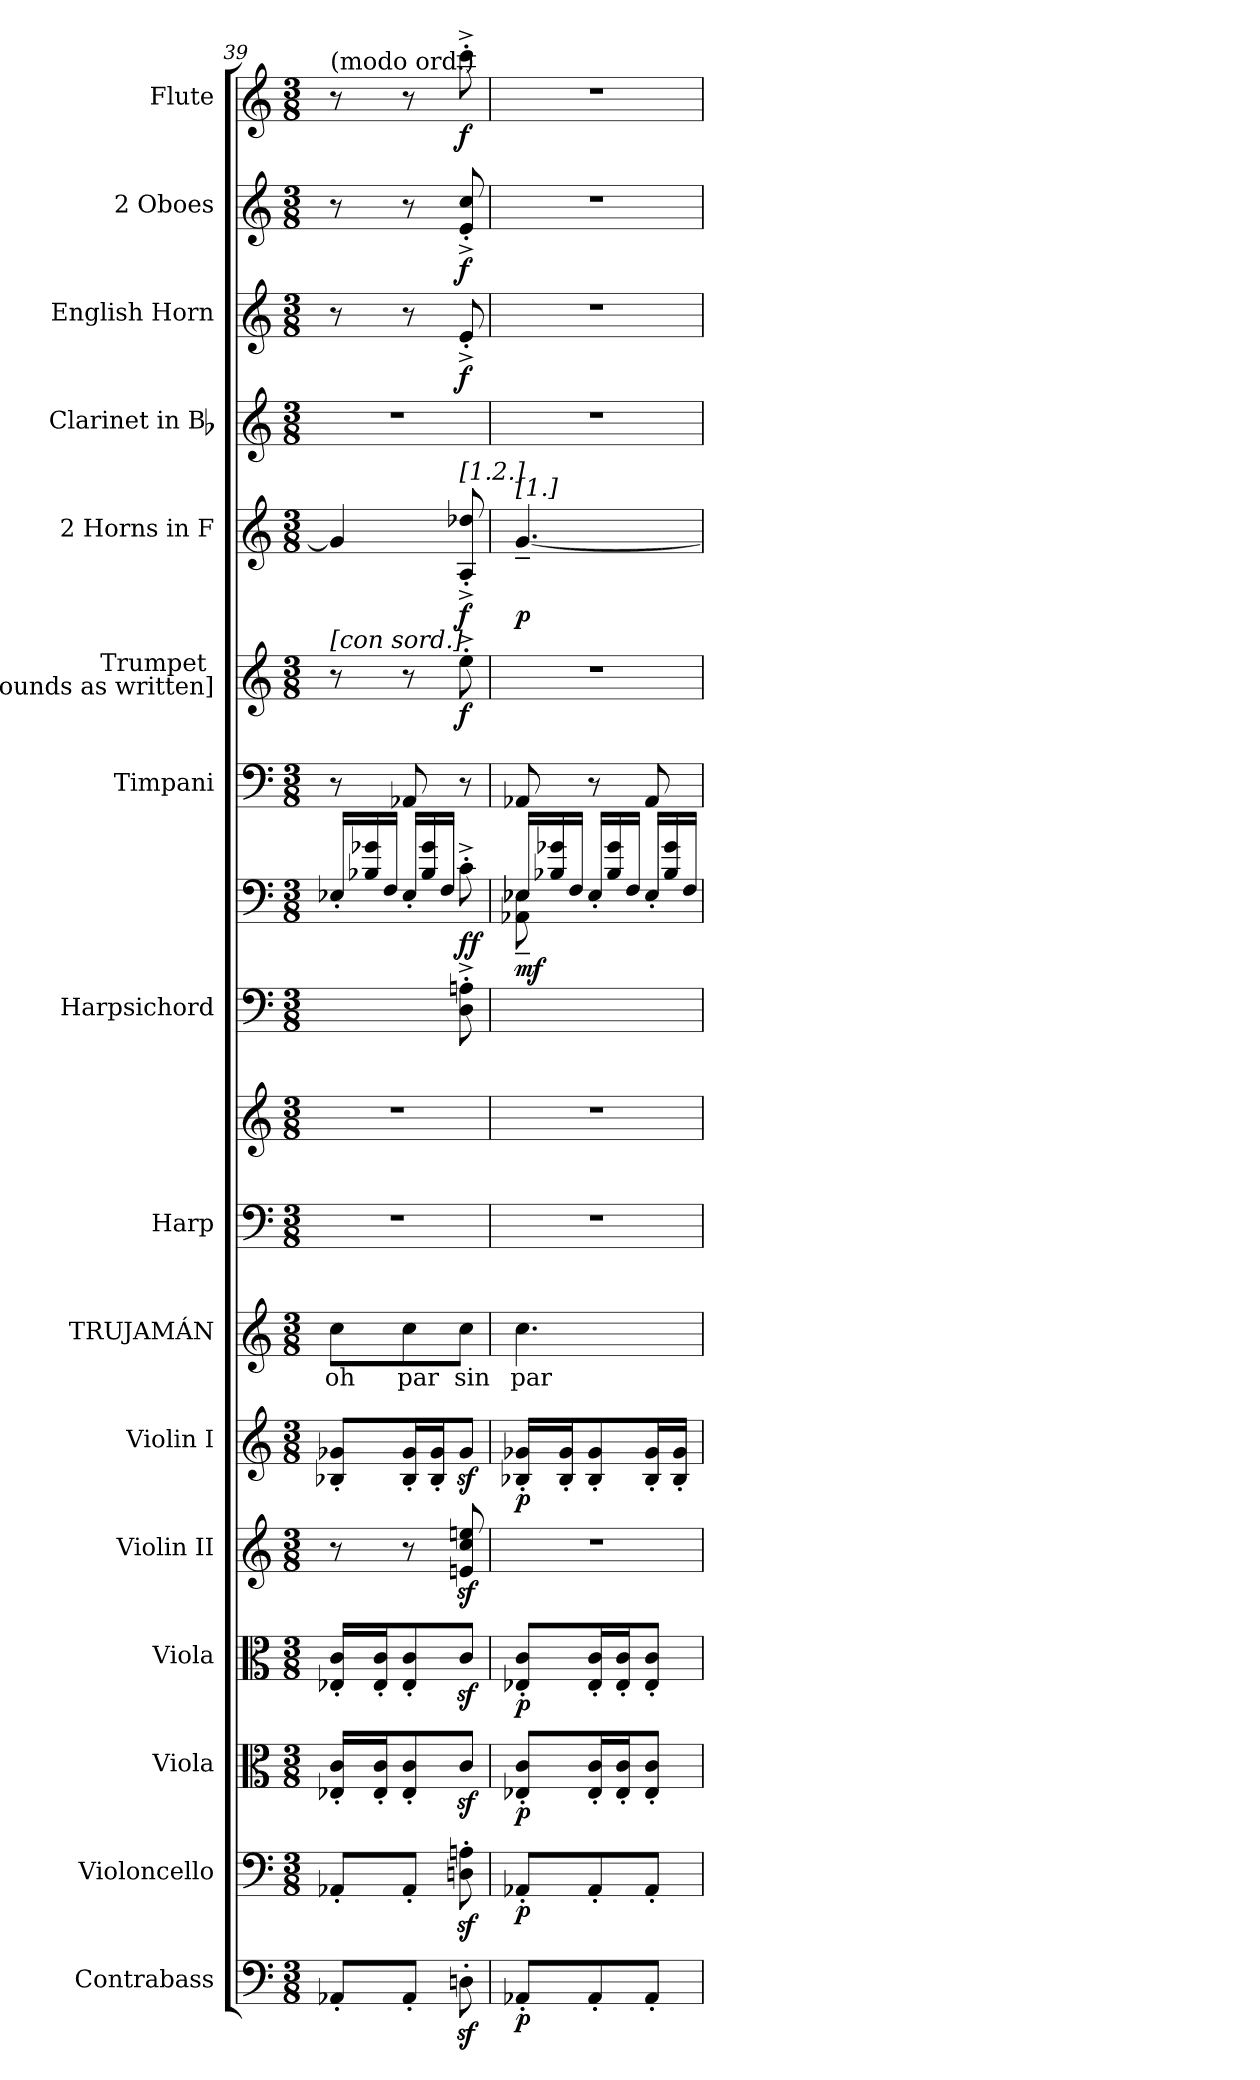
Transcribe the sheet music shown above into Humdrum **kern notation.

**kern	**dynam	**kern	**dynam	**kern	**dynam	**kern	**dynam	**kern	**kern	**dynam	**kern	**text	**kern	**kern	**kern	**kern	**dynam	**kern	**kern	**dynam	**kern	**dynam	**kern	**kern	**dynam	**kern	**dynam	**kern	**dynam
*part16	*part16	*part15	*part15	*part14	*part14	*part13	*part13	*part12	*part11	*part11	*part10	*part10	*part9	*part9	*part8	*part8	*part8	*part7	*part6	*part6	*part5	*part5	*part4	*part3	*part3	*part2	*part2	*part1	*part1
*staff18	*staff18	*staff17	*staff17	*staff16	*staff16	*staff15	*staff15	*staff14	*staff13	*staff13	*staff12	*staff12	*staff11	*staff10	*staff9	*staff8	*staff8/9	*staff7	*staff6	*staff6	*staff5	*staff5	*staff4	*staff3	*staff3	*staff2	*staff2	*staff1	*staff1
*I"Contrabass	*	*I"Violoncello	*	*I"Viola	*	*I"Viola	*	*I"Violin II	*I"Violin I	*	*I"TRUJAMÁN	*	*I"Harp	*	*I"Harpsichord	*	*	*I"Timpani	*I"Trumpet \n[sounds as written]	*	*I"2 Horns in F	*	*I"Clarinet in Bb	*I"English Horn	*	*I"2 Oboes	*	*I"Flute	*
*I'cb	*	*I'vc	*	*I'vla	*	*I'vla	*	*I'vn	*I'vn	*	*I'TRU.	*	*I'arp	*	*I'hpcd	*	*	*I'timp	*I'tp	*	*	*	*I'cl	*	*	*I'ob	*	*I'fl	*
*clefF4	*	*clefF4	*	*clefC3	*	*clefC3	*	*clefG2	*clefG2	*	*clefG2	*	*clefF4	*clefG2	*clefF4	*clefF4	*	*clefF4	*clefG2	*	*clefG2	*	*clefG2	*clefG2	*	*clefG2	*	*clefG2	*
*ITrd7c12	*	*	*	*	*	*	*	*	*	*	*	*	*	*	*	*	*	*	*	*	*ITrd4c7	*	*ITrd1c2	*ITrd4c7	*	*	*	*	*
*M3/8	*	*M3/8	*	*M3/8	*	*M3/8	*	*M3/8	*M3/8	*	*M3/8	*	*M3/8	*M3/8	*M3/8	*M3/8	*	*M3/8	*M3/8	*	*M3/8	*	*M3/8	*M3/8	*	*M3/8	*	*M3/8	*
*	*	*	*	*	*	*	*	*	*	*	*	*	*	*	*	*Xtuplet	*	*	*	*	*	*	*	*	*	*	*	*	*
=39	=39	=39	=39	=39	=39	=39	=39	=39	=39	=39	=39	=39	=39	=39	=39	=39	=39	=39	=39	=39	=39	=39	=39	=39	=39	=39	=39	=39	=39
!	!	!	!	!	!	!	!	!	!	!	!	!	!	!	!	!	!	!	!	!	!	!	!	!	!	!	!	!LO:TX:a:t=(modo ord.)	!
!	!	!	!	!	!	!	!	!	!	!	!	!	!	!	!	!	!	!	!LO:TX:a:t=[con sord.]	!	!	!	!	!	!	!	!	!	!
8AAA-X'L	.	8AA-X'L	.	16E-X' 16c'LL	.	16E-X' 16c'LL	.	8r	8B-X' 8g-X'L	.	8ccL	oh	4.r	4.r	4ryy	24E-X'/LL	.	8r	8r	.	4c]	.	4.r	8r	.	8r	.	8r	.
.	.	.	.	.	.	.	.	.	.	.	.	.	.	.	.	24B-X\ 24g-X\	.	.	.	.	.	.	.	.	.	.	.	.	.
.	.	.	.	16E-' 16c'J	.	16E-' 16c'J	.	.	.	.	.	.	.	.	.	.	.	.	.	.	.	.	.	.	.	.	.	.	.
.	.	.	.	.	.	.	.	.	.	.	.	.	.	.	.	24FJJ	.	.	.	.	.	.	.	.	.	.	.	.	.
8AAA-'J	.	8AA-'J	.	8E-' 8c'	.	8E-' 8c'	.	8r	16B-' 16g-'L	.	8cc	par	.	.	.	24E-'/LL	.	8AA-X	8r	.	.	.	.	8r	.	8r	.	8r	.
.	.	.	.	.	.	.	.	.	.	.	.	.	.	.	.	24B-\ 24g-\	.	.	.	.	.	.	.	.	.	.	.	.	.
.	.	.	.	.	.	.	.	.	16B-' 16g-'J	.	.	.	.	.	.	.	.	.	.	.	.	.	.	.	.	.	.	.	.
.	.	.	.	.	.	.	.	.	.	.	.	.	.	.	.	24FJJ	.	.	.	.	.	.	.	.	.	.	.	.	.
!	!	!	!	!	!	!	!	!	!	!	!	!	!	!	!	!	!	!	!	!	!LO:TX:a:t=[1.2.]	!	!	!	!	!	!	!	!
!	!	!	!	!	!	!	!	!	!	!	!	!	!	!	!	!	!LO:DY:a=2	!	!	!	!	!	!	!	!	!	!	!	!
8DDniz'	.	8Dniz' 8Aniz'	.	8czJ	.	8czJ	.	8eniz 8ccz 8eeniz	8g-zJ	.	8ccJ	sin	.	.	8D'^ 8An'^	8c'^	ff	8r	8ee'^	f	8D'^ 8g-X'^	f	.	8A'^	f	8e'^ 8cc'^	f	8ccc'^	f
=40	=40	=40	=40	=40	=40	=40	=40	=40	=40	=40	=40	=40	=40	=40	=40	=40	=40	=40	=40	=40	=40	=40	=40	=40	=40	=40	=40	=40	=40
*	*	*	*	*	*	*	*	*	*	*	*	*	*	*	*	*^	*	*	*	*	*	*	*	*	*	*	*	*	*
!	!	!	!	!	!	!	!	!	!	!	!	!	!	!	!	!	!	!	!	!	!	!LO:TX:a:t=[1.]	!	!	!	!	!	!	!	!
!	!	!	!	!	!	!	!	!	!	!	!	!	!	!	!	!	!	!LO:DY:a=2	!	!	!	!	!	!	!	!	!	!	!	!
8AAA-X'L	p	8AA-X'L	p	8E-X' 8c'L	p	8E-X' 8c'L	p	4.r	16B-X' 16g-X'LL	p	4.cc	par	4.r	4.r	4.ryy	24E-X/LL	8AA-X~\ 8E-X~\	mf	8AA-X	4.r	.	[4.c~	p	4.r	4.r	.	4.r	.	4.r	.
.	.	.	.	.	.	.	.	.	.	.	.	.	.	.	.	24B-X\ 24g-X\	.	.	.	.	.	.	.	.	.	.	.	.	.	.
.	.	.	.	.	.	.	.	.	16B-' 16g-'J	.	.	.	.	.	.	.	.	.	.	.	.	.	.	.	.	.	.	.	.	.
.	.	.	.	.	.	.	.	.	.	.	.	.	.	.	.	24FJJ	.	.	.	.	.	.	.	.	.	.	.	.	.	.
8AAA-'	.	8AA-'	.	16E-' 16c'L	.	16E-' 16c'L	.	.	8B-' 8g-'	.	.	.	.	.	.	24E-'</LL	8ryy	.	8r	.	.	.	.	.	.	.	.	.	.	.
.	.	.	.	.	.	.	.	.	.	.	.	.	.	.	.	24B-\ 24g-\	.	.	.	.	.	.	.	.	.	.	.	.	.	.
.	.	.	.	16E-' 16c'J	.	16E-' 16c'J	.	.	.	.	.	.	.	.	.	.	.	.	.	.	.	.	.	.	.	.	.	.	.	.
.	.	.	.	.	.	.	.	.	.	.	.	.	.	.	.	24FJJ	.	.	.	.	.	.	.	.	.	.	.	.	.	.
8AAA-'J	.	8AA-'J	.	8E-' 8c'J	.	8E-' 8c'J	.	.	16B-' 16g-'L	.	.	.	.	.	.	24E-'</LL	8ryy	.	8AA-	.	.	.	.	.	.	.	.	.	.	.
.	.	.	.	.	.	.	.	.	.	.	.	.	.	.	.	24B-\ 24g-\	.	.	.	.	.	.	.	.	.	.	.	.	.	.
.	.	.	.	.	.	.	.	.	16B-' 16g-'JJ	.	.	.	.	.	.	.	.	.	.	.	.	.	.	.	.	.	.	.	.	.
.	.	.	.	.	.	.	.	.	.	.	.	.	.	.	.	24FJJ	.	.	.	.	.	.	.	.	.	.	.	.	.	.
*	*	*	*	*	*	*	*	*	*	*	*	*	*	*	*	*v	*v	*	*	*	*	*	*	*	*	*	*	*	*	*
=	=	=	=	=	=	=	=	=	=	=	=	=	=	=	=	=	=	=	=	=	=	=	=	=	=	=	=	=	=
*-	*-	*-	*-	*-	*-	*-	*-	*-	*-	*-	*-	*-	*-	*-	*-	*-	*-	*-	*-	*-	*-	*-	*-	*-	*-	*-	*-	*-	*-
